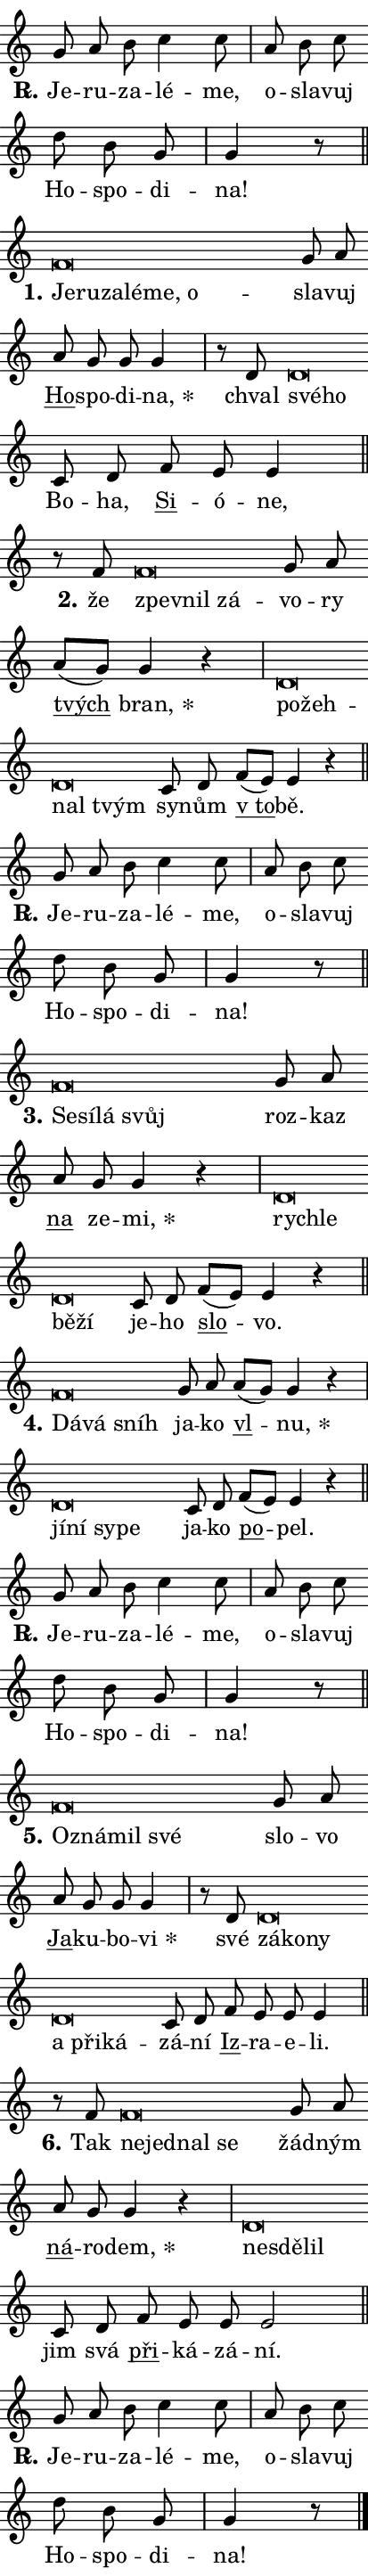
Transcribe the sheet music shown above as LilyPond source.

\version "2.22.1"
\header { tagline = "" }
\paper {
  indent = 0\cm
  top-margin = 0\cm
  right-margin = 0\cm
  bottom-margin = 0\cm
  left-margin = 0\cm
  paper-width = 7\cm
  page-breaking = #ly:one-page-breaking
  system-system-spacing.basic-distance = #11
  score-system-spacing.basic-distance = #11.3
  ragged-last = ##f
}


%% Author: Thomas Morley
%% https://lists.gnu.org/archive/html/lilypond-user/2020-05/msg00002.html
#(define (line-position grob)
"Returns position of @var[grob} in current system:
   @code{'start}, if at first time-step
   @code{'end}, if at last time-step
   @code{'middle} otherwise
"
  (let* ((col (ly:item-get-column grob))
         (ln (ly:grob-object col 'left-neighbor))
         (rn (ly:grob-object col 'right-neighbor))
         (col-to-check-left (if (ly:grob? ln) ln col))
         (col-to-check-right (if (ly:grob? rn) rn col))
         (break-dir-left
           (and
             (ly:grob-property col-to-check-left 'non-musical #f)
             (ly:item-break-dir col-to-check-left)))
         (break-dir-right
           (and
             (ly:grob-property col-to-check-right 'non-musical #f)
             (ly:item-break-dir col-to-check-right))))
        (cond ((eqv? 1 break-dir-left) 'start)
              ((eqv? -1 break-dir-right) 'end)
              (else 'middle))))

#(define (tranparent-at-line-position vctor)
  (lambda (grob)
  "Relying on @code{line-position} select the relevant enry from @var{vctor}.
Used to determine transparency,"
    (case (line-position grob)
      ((end) (not (vector-ref vctor 0)))
      ((middle) (not (vector-ref vctor 1)))
      ((start) (not (vector-ref vctor 2))))))

noteHeadBreakVisibility =
#(define-music-function (break-visibility)(vector?)
"Makes @code{NoteHead}s transparent relying on @var{break-visibility}"
#{
  \override NoteHead.transparent =
    #(tranparent-at-line-position break-visibility)
#})

#(define delete-ledgers-for-transparent-note-heads
  (lambda (grob)
    "Reads whether a @code{NoteHead} is transparent.
If so this @code{NoteHead} is removed from @code{'note-heads} from
@var{grob}, which is supposed to be @code{LedgerLineSpanner}.
As a result ledgers are not printed for this @code{NoteHead}"
    (let* ((nhds-array (ly:grob-object grob 'note-heads))
           (nhds-list
             (if (ly:grob-array? nhds-array)
                 (ly:grob-array->list nhds-array)
                 '()))
           ;; Relies on the transparent-property being done before
           ;; Staff.LedgerLineSpanner.after-line-breaking is executed.
           ;; This is fragile ...
           (to-keep
             (remove
               (lambda (nhd)
                 (ly:grob-property nhd 'transparent #f))
               nhds-list)))
      ;; TODO find a better method to iterate over grob-arrays, similiar
      ;; to filter/remove etc for lists
      ;; For now rebuilt from scratch
      (set! (ly:grob-object grob 'note-heads)  '())
      (for-each
        (lambda (nhd)
          (ly:pointer-group-interface::add-grob grob 'note-heads nhd))
        to-keep))))

hideNotes = {
  \noteHeadBreakVisibility #begin-of-line-visible
}
unHideNotes = {
  \noteHeadBreakVisibility #all-visible
}

% work-around for resetting accidentals
% https://lilypond.org/doc/v2.23/Documentation/notation/displaying-rhythms#unmetered-music
cadenzaMeasure = {
  \cadenzaOff
  \partial 1024 s1024
  \cadenzaOn
}

#(define-markup-command (accent layout props text) (markup?)
  "Underline accented syllable"
  (interpret-markup layout props
    #{\markup \override #'(offset . 4.3) \underline { #text }#}))

responsum = \markup \concat {
  "R" \hspace #-1.05 \path #0.1 #'((moveto 0 0.07) (lineto 0.9 0.8)) \hspace #0.05 "."
}

\layout {
    \context {
        \Staff
        \remove "Time_signature_engraver"
        \override LedgerLineSpanner.after-line-breaking = #delete-ledgers-for-transparent-note-heads
    }
    \context {
        \Voice {
            \override NoteHead.output-attributes = #'((class . "notehead"))
            \override Hairpin.height = #0.55
        }
    }
    \context {
        \Lyrics {
            \override StanzaNumber.output-attributes = #'((class . "stanzanumber"))
            \override LyricSpace.minimum-distance = #0.9
            \override LyricText.font-name = #"TeX Gyre Schola"
            \override LyricText.font-size = 1
            \override StanzaNumber.font-name = #"TeX Gyre Schola Bold"
            \override StanzaNumber.font-size = 1
        }
    }
}

% magnetic-lyrics.ily
%
%   written by
%     Jean Abou Samra <jean@abou-samra.fr>
%     Werner Lemberg <wl@gnu.org>
%
%   adapted by
%     Jiri Hon <jiri.hon@gmail.com>
%
% Version 2022-Apr-15

% https://www.mail-archive.com/lilypond-user@gnu.org/msg149350.html

#(define (Left_hyphen_pointer_engraver context)
   "Collect syllable-hyphen-syllable occurrences in lyrics and store
them in properties.  This engraver only looks to the left.  For
example, if the lyrics input is @code{foo -- bar}, it does the
following.

@itemize @bullet
@item
Set the @code{text} property of the @code{LyricHyphen} grob between
@q{foo} and @q{bar} to @code{foo}.

@item
Set the @code{left-hyphen} property of the @code{LyricText} grob with
text @q{foo} to the @code{LyricHyphen} grob between @q{foo} and
@q{bar}.
@end itemize

Use this auxiliary engraver in combination with the
@code{lyric-@/text::@/apply-@/magnetic-@/offset!} hook."
   (let ((hyphen #f)
         (text #f))
     (make-engraver
      (acknowledgers
       ((lyric-syllable-interface engraver grob source-engraver)
        (set! text grob)))
      (end-acknowledgers
       ((lyric-hyphen-interface engraver grob source-engraver)
        ;(when (not (grob::has-interface grob 'lyric-space-interface))
          (set! hyphen grob)));)
      ((stop-translation-timestep engraver)
       (when (and text hyphen)
         (ly:grob-set-object! text 'left-hyphen hyphen))
       (set! text #f)
       (set! hyphen #f)))))

#(define (lyric-text::apply-magnetic-offset! grob)
   "If the space between two syllables is less than the value in
property @code{LyricText@/.details@/.squash-threshold}, move the right
syllable to the left so that it gets concatenated with the left
syllable.

Use this function as a hook for
@code{LyricText@/.after-@/line-@/breaking} if the
@code{Left_@/hyphen_@/pointer_@/engraver} is active."
   (let ((hyphen (ly:grob-object grob 'left-hyphen #f)))
     (when hyphen
       (let ((left-text (ly:spanner-bound hyphen LEFT)))
         (when (grob::has-interface left-text 'lyric-syllable-interface)
           (let* ((common (ly:grob-common-refpoint grob left-text X))
                  (this-x-ext (ly:grob-extent grob common X))
                  (left-x-ext
                   (begin
                     ;; Trigger magnetism for left-text.
                     (ly:grob-property left-text 'after-line-breaking)
                     (ly:grob-extent left-text common X)))
                  ;; `delta` is the gap width between two syllables.
                  (delta (- (interval-start this-x-ext)
                            (interval-end left-x-ext)))
                  (details (ly:grob-property grob 'details))
                  (threshold (assoc-get 'squash-threshold details 0.2)))
             (when (< delta threshold)
               (let* (;; We have to manipulate the input text so that
                      ;; ligatures crossing syllable boundaries are not
                      ;; disabled.  For languages based on the Latin
                      ;; script this is essentially a beautification.
                      ;; However, for non-Western scripts it can be a
                      ;; necessity.
                      (lt (ly:grob-property left-text 'text))
                      (rt (ly:grob-property grob 'text))
                      (is-space (grob::has-interface hyphen 'lyric-space-interface))
                      (space (if is-space " " ""))
                      (space-markup (grob-interpret-markup grob " "))
                      (space-size (interval-length (ly:stencil-extent space-markup X)))
                      (extra-delta (if is-space space-size 0))
                      ;; Append new syllable.
                      (ltrt-space (if (and (string? lt) (string? rt))
                                (string-append lt space rt)
                                (make-concat-markup (list lt space rt))))
                      ;; Right-align `ltrt` to the right side.
                      (ltrt-space-markup (grob-interpret-markup
                               grob
                               (make-translate-markup
                                (cons (interval-length this-x-ext) 0)
                                (make-right-align-markup ltrt-space)))))
                 (begin
                   ;; Don't print `left-text`.
                   (ly:grob-set-property! left-text 'stencil #f)
                   ;; Set text and stencil (which holds all collected
                   ;; syllables so far) and shift it to the left.
                   (ly:grob-set-property! grob 'text ltrt-space)
                   (ly:grob-set-property! grob 'stencil ltrt-space-markup)
                   (ly:grob-translate-axis! grob (- (- delta extra-delta)) X))))))))))


#(define (lyric-hyphen::displace-bounds-first grob)
   ;; Make very sure this callback isn't triggered too early.
   (let ((left (ly:spanner-bound grob LEFT))
         (right (ly:spanner-bound grob RIGHT)))
     (ly:grob-property left 'after-line-breaking)
     (ly:grob-property right 'after-line-breaking)
     (ly:lyric-hyphen::print grob)))

squashThreshold = #0.4

\layout {
  \context {
    \Lyrics
    \consists #Left_hyphen_pointer_engraver
    \override LyricText.after-line-breaking =
      #lyric-text::apply-magnetic-offset!
    \override LyricHyphen.stencil = #lyric-hyphen::displace-bounds-first
    \override LyricText.details.squash-threshold = \squashThreshold
    \override LyricHyphen.minimum-distance = 0
    \override LyricHyphen.minimum-length = \squashThreshold
  }
}

squash = \override LyricText.details.squash-threshold = 9999
unSquash = \override LyricText.details.squash-threshold = \squashThreshold

left = \override LyricText.self-alignment-X = #LEFT
unLeft = \revert LyricText.self-alignment-X

starOffset = #(lambda (grob) 
                (let ((x_offset (ly:self-alignment-interface::aligned-on-x-parent grob)))
                  (if (= x_offset 0) 0 (+ x_offset 1.2))))

star = #(define-music-function (syllable)(string?)
"Append star separator at the end of a syllable"
#{
  \once \override LyricText.X-offset = #starOffset
  \lyricmode { \markup {
    #syllable
    \override #'((font-name . "TeX Gyre Schola Bold")) \hspace #0.2 \lower #0.65 \larger "*"
  } }
#})

starAccent = #(define-music-function (syllable)(string?)
"Append star separator at the end of a syllable and make accent"
#{
  \once \override LyricText.X-offset = #starOffset
  \lyricmode { \markup {
    \accent #syllable
    \override #'((font-name . "TeX Gyre Schola Bold")) \hspace #0.2 \lower #0.65 \larger "*"
  } }
#})

breath = #(define-music-function (syllable)(string?)
"Append breathing indicator at the end of a syllable"
#{
  \lyricmode { \markup { #syllable "+" } }
#})

optionalBreath = #(define-music-function (syllable)(string?)
"Append optional breathing indicator at the end of a syllable"
#{
  \lyricmode { \markup { #syllable "(+)" } }
#})


\score {
    <<
        \new Voice = "melody" { \cadenzaOn \key c \major \relative { g'8 a b c4 c8 \cadenzaMeasure \bar "|" a b c \bar "" d b g \cadenzaMeasure \bar "|" g4 r8 \cadenzaMeasure \bar "||" \break } }
        \new Lyrics \lyricsto "melody" { \lyricmode { \set stanza = \responsum
Je -- ru -- za -- lé -- me, o -- sla -- vuj Ho -- spo -- di -- na! } }
    >>
    \layout {}
}

\score {
    <<
        \new Voice = "melody" { \cadenzaOn \key c \major \relative { f'\breve*1/16 \hideNotes \breve*1/16 \bar "" \breve*1/16 \bar "" \breve*1/16 \bar "" \breve*1/16 \breve*1/16 \bar "" \unHideNotes g8 a \bar "" a g g g4 \cadenzaMeasure \bar "|" r8 d d\breve*1/16 \hideNotes \breve*1/16 \bar "" \unHideNotes c8 d \bar "" f e e4 \cadenzaMeasure \bar "||" \break } }
        \new Lyrics \lyricsto "melody" { \lyricmode { \set stanza = "1."
\left Je -- \squash ru -- za -- lé -- me, o -- \unLeft \unSquash sla -- vuj \markup \accent Ho -- spo -- di -- \star na, chval \left své -- \squash ho \unLeft \unSquash Bo -- ha, \markup \accent Si -- ó -- ne, } }
    >>
    \layout {}
}

\score {
    <<
        \new Voice = "melody" { \cadenzaOn \key c \major \relative { r8 f' f\breve*1/16 \hideNotes \breve*1/16 \breve*1/16 \bar "" \unHideNotes g8 a \bar "" a[( g)] g4 r \cadenzaMeasure \bar "|" d\breve*1/16 \hideNotes \breve*1/16 \bar "" \breve*1/16 \breve*1/16 \bar "" \unHideNotes c8 d \bar "" f[( e)] e4 r \cadenzaMeasure \bar "||" \break } }
        \new Lyrics \lyricsto "melody" { \lyricmode { \set stanza = "2."
že \left zpev -- \squash nil zá -- \unLeft \unSquash vo -- ry \markup \accent tvých \star bran, \left po -- \squash žeh -- nal tvým \unLeft \unSquash sy -- nům \markup \accent "v to" -- bě. } }
    >>
    \layout {}
}

\score {
    <<
        \new Voice = "melody" { \cadenzaOn \key c \major \relative { g'8 a b c4 c8 \cadenzaMeasure \bar "|" a b c \bar "" d b g \cadenzaMeasure \bar "|" g4 r8 \cadenzaMeasure \bar "||" \break } }
        \new Lyrics \lyricsto "melody" { \lyricmode { \set stanza = \responsum
Je -- ru -- za -- lé -- me, o -- sla -- vuj Ho -- spo -- di -- na! } }
    >>
    \layout {}
}

\score {
    <<
        \new Voice = "melody" { \cadenzaOn \key c \major \relative { f'\breve*1/16 \hideNotes \breve*1/16 \bar "" \breve*1/16 \breve*1/16 \bar "" \unHideNotes g8 a \bar "" a g g4 r \cadenzaMeasure \bar "|" d\breve*1/16 \hideNotes \breve*1/16 \bar "" \breve*1/16 \breve*1/16 \bar "" \unHideNotes c8 d \bar "" f[( e)] e4 r \cadenzaMeasure \bar "||" \break } }
        \new Lyrics \lyricsto "melody" { \lyricmode { \set stanza = "3."
\left Se -- \squash sí -- lá svůj \unLeft \unSquash roz -- kaz \markup \accent na ze -- \star mi, \left rych -- \squash le bě -- ží \unLeft \unSquash je -- ho \markup \accent slo -- vo. } }
    >>
    \layout {}
}

\score {
    <<
        \new Voice = "melody" { \cadenzaOn \key c \major \relative { f'\breve*1/16 \hideNotes \breve*1/16 \breve*1/16 \bar "" \unHideNotes g8 a \bar "" a[( g)] g4 r \cadenzaMeasure \bar "|" d\breve*1/16 \hideNotes \breve*1/16 \bar "" \breve*1/16 \breve*1/16 \bar "" \unHideNotes c8 d \bar "" f[( e)] e4 r \cadenzaMeasure \bar "||" \break } }
        \new Lyrics \lyricsto "melody" { \lyricmode { \set stanza = "4."
\left Dá -- \squash vá sníh \unLeft \unSquash ja -- ko \markup \accent vl -- \star nu, \left jí -- \squash ní sy -- pe \unLeft \unSquash ja -- ko \markup \accent po -- pel. } }
    >>
    \layout {}
}

\score {
    <<
        \new Voice = "melody" { \cadenzaOn \key c \major \relative { g'8 a b c4 c8 \cadenzaMeasure \bar "|" a b c \bar "" d b g \cadenzaMeasure \bar "|" g4 r8 \cadenzaMeasure \bar "||" \break } }
        \new Lyrics \lyricsto "melody" { \lyricmode { \set stanza = \responsum
Je -- ru -- za -- lé -- me, o -- sla -- vuj Ho -- spo -- di -- na! } }
    >>
    \layout {}
}

\score {
    <<
        \new Voice = "melody" { \cadenzaOn \key c \major \relative { f'\breve*1/16 \hideNotes \breve*1/16 \bar "" \breve*1/16 \breve*1/16 \bar "" \unHideNotes g8 a \bar "" a g g g4 \cadenzaMeasure \bar "|" r8 d d\breve*1/16 \hideNotes \breve*1/16 \bar "" \breve*1/16 \bar "" \breve*1/16 \bar "" \breve*1/16 \breve*1/16 \bar "" \unHideNotes c8 d \bar "" f e e e4 \cadenzaMeasure \bar "||" \break } }
        \new Lyrics \lyricsto "melody" { \lyricmode { \set stanza = "5."
\left Oz -- \squash ná -- mil své \unLeft \unSquash slo -- vo \markup \accent Ja -- ku -- bo -- \star vi své \left zá -- \squash ko -- ny a při -- ká -- \unLeft \unSquash zá -- ní \markup \accent Iz -- ra -- e -- li. } }
    >>
    \layout {}
}

\score {
    <<
        \new Voice = "melody" { \cadenzaOn \key c \major \relative { r8 f' f\breve*1/16 \hideNotes \breve*1/16 \bar "" \breve*1/16 \breve*1/16 \bar "" \unHideNotes g8 a \bar "" a g g4 r \cadenzaMeasure \bar "|" d\breve*1/16 \hideNotes \breve*1/16 \breve*1/16 \bar "" \unHideNotes c8 d \bar "" f e e e2 \cadenzaMeasure \bar "||" \break } }
        \new Lyrics \lyricsto "melody" { \lyricmode { \set stanza = "6."
Tak \left ne -- \squash jed -- nal se \unLeft \unSquash žád -- ným \markup \accent ná -- ro -- \star dem, \left ne -- \squash sdě -- lil \unLeft \unSquash jim svá \markup \accent při -- ká -- zá -- ní. } }
    >>
    \layout {}
}

\score {
    <<
        \new Voice = "melody" { \cadenzaOn \key c \major \relative { g'8 a b c4 c8 \cadenzaMeasure \bar "|" a b c \bar "" d b g \cadenzaMeasure \bar "|" g4 r8 \cadenzaMeasure \bar "||" \break } \bar "|." }
        \new Lyrics \lyricsto "melody" { \lyricmode { \set stanza = \responsum
Je -- ru -- za -- lé -- me, o -- sla -- vuj Ho -- spo -- di -- na! } }
    >>
    \layout {}
}
